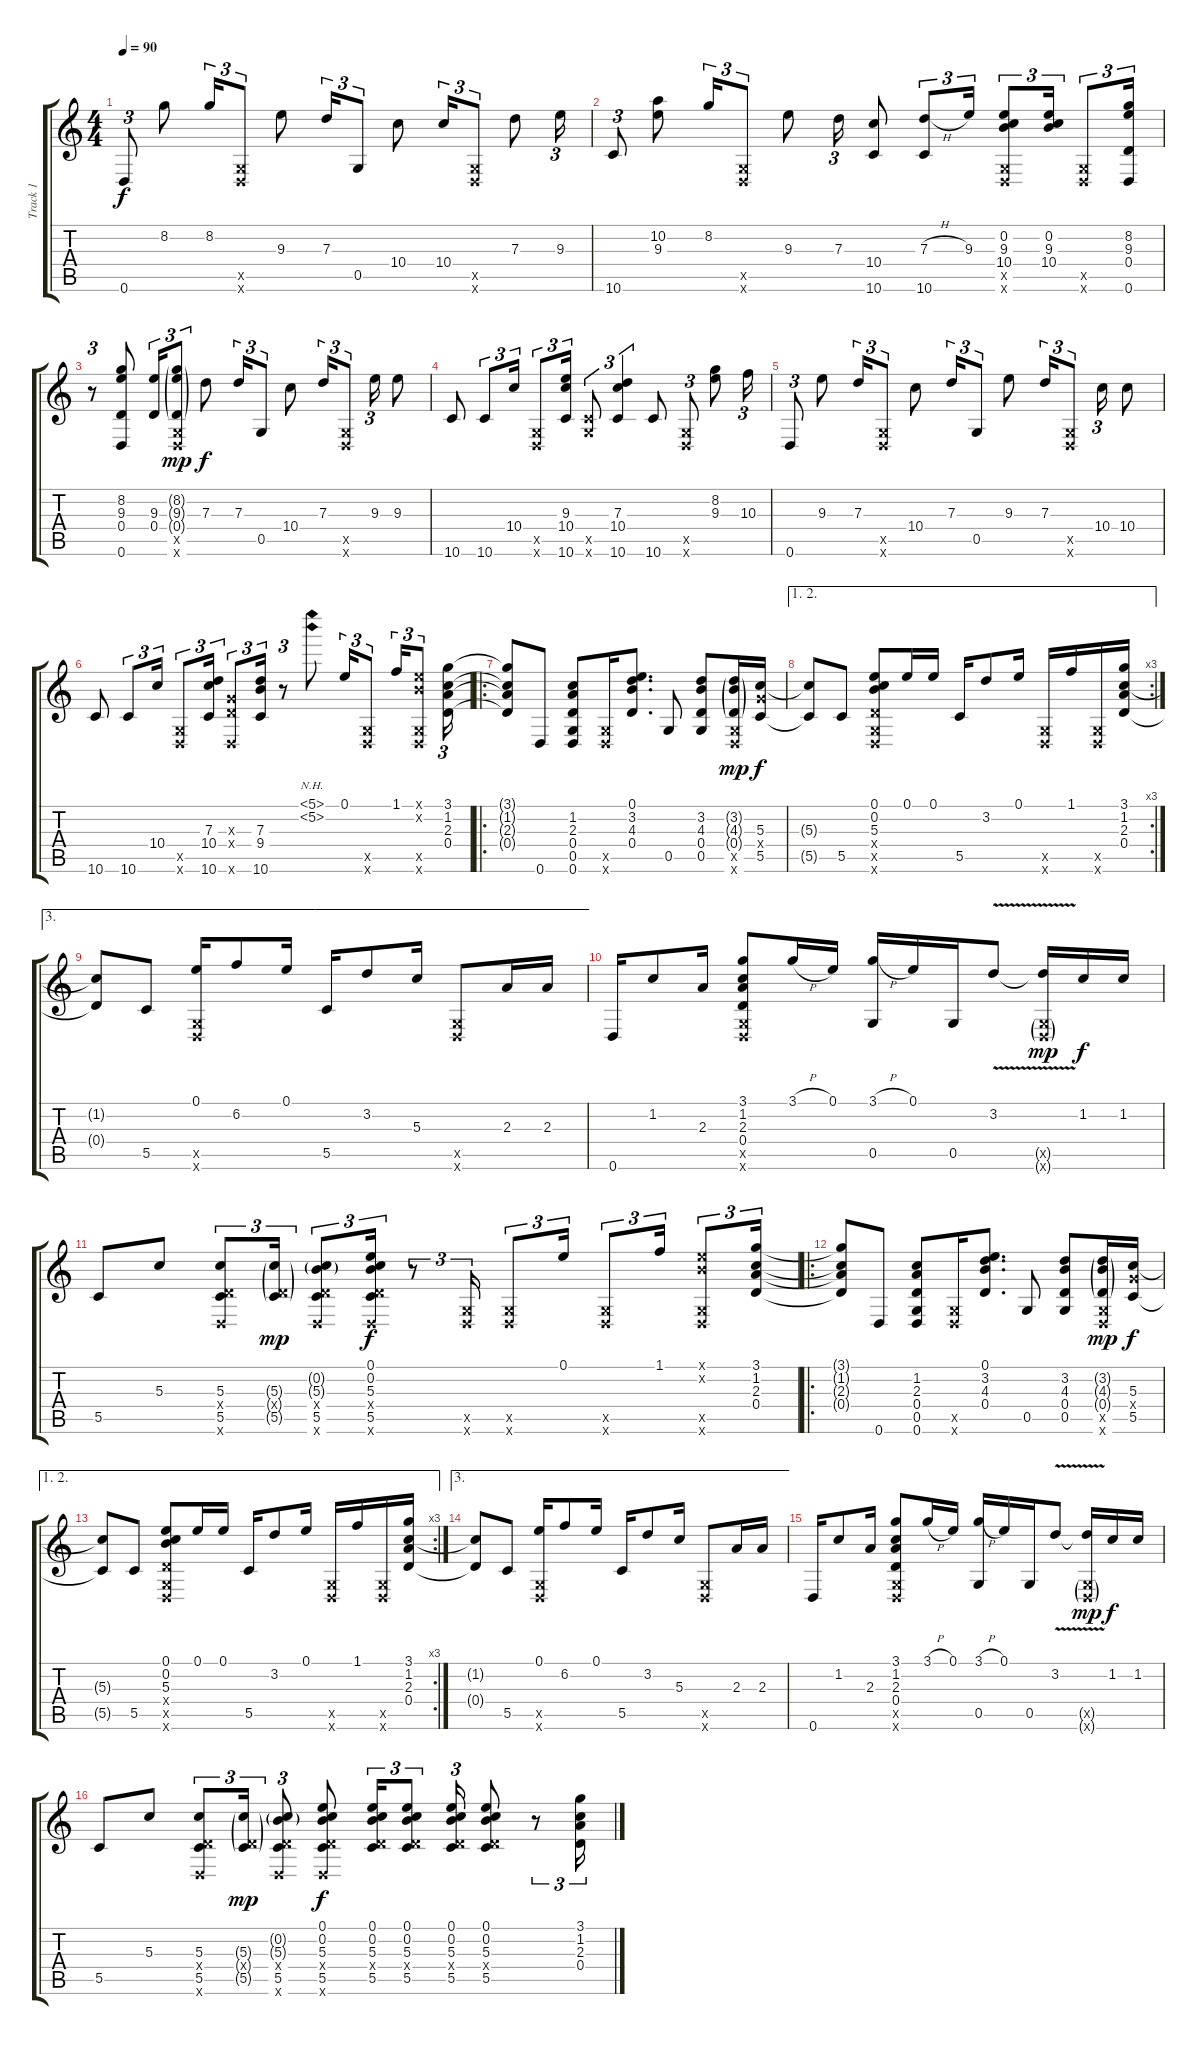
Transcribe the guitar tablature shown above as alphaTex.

\track ("Track 1" "Track 1") {instrument acousticguitarsteel}
\staff {score tabs}
\tuning (E4 B3 G3 D3 G2 D2) {hide}
\ts (4 4)
\tempo 90
\clef g2
\ks c
0.6.8{tu (3 2) dy f} 8.2.8 8.2.16{tu (3 2)} (0.5{x} 0.6{x}).8{tu (3 2)} 9.3.8 7.3.16{tu (3 2)} 0.5.8{tu (3 2)} 10.4.8 10.4.16{tu (3 2)} (0.5{x} 0.6{x}).8{tu (3 2)} 7.3.8 9.3.16{tu (3 2)} |
10.6.8{tu (3 2)} (10.2 9.3).8 8.2.16{tu (3 2)} (0.5{x} 0.6{x}).8{tu (3 2)} 9.3.8 7.3.16{tu (3 2)} (10.4 10.6).8 (7.3{h} 10.6).8{tu (3 2)} 9.3.16{tu (3 2)} (0.2 9.3 10.4 0.5{x} 0.6{x}).8{tu (3 2)} (0.2 9.3 10.4).16{tu (3 2)} (0.5{x} 0.6{x}).8{tu (3 2)} (8.2 9.3 0.4 0.6).16{tu (3 2)} |
r.8{tu (3 2)} (8.2 9.3 0.4 0.6).8 (9.3 0.4).16{tu (3 2)} (8.2{g} 9.3{g} 0.4{g} 0.5{x} 0.6{x}).8{tu (3 2) dy mp} 7.3.8{dy f} 7.3.16{tu (3 2)} 0.5.8{tu (3 2)} 10.4.8 7.3.16{tu (3 2)} (0.5{x} 0.6{x}).8{tu (3 2)} 9.3.16{tu (3 2)} 9.3.8 |
10.6.8 10.6.8{tu (3 2)} 10.4.16{tu (3 2)} (0.5{x} 0.6{x}).8{tu (3 2)} (9.3 10.4 10.6).16{tu (3 2)} (0.5{x} 10.6{x}).8{tu (3 2)} (7.3 10.4 10.6).4{tu (3 2)} 10.6.8 (0.5{x} 0.6{x}).8{tu (3 2)} (8.2 9.3).8 10.3.16{tu (3 2)} |
0.6.8{tu (3 2)} 9.3.8 7.3.16{tu (3 2)} (0.5{x} 0.6{x}).8{tu (3 2)} 10.4.8 7.3.16{tu (3 2)} 0.5.8{tu (3 2)} 9.3.8 7.3.16{tu (3 2)} (0.5{x} 0.6{x}).8{tu (3 2)} 10.4.16{tu (3 2)} 10.4.8 |
10.6.8 10.6.8{tu (3 2)} 10.4.16{tu (3 2)} (0.5{x} 0.6{x}).8{tu (3 2)} (7.3 10.4 10.6).16{tu (3 2)} (0.3{x} 0.4{x} 0.6{x}).8{tu (3 2)} (7.3 9.4 10.6).16{tu (3 2)} r.8{tu (3 2)} (5.1{nh} 5.2{nh}).8 0.1.16{tu (3 2)} (0.5{x} 0.6{x}).8{tu (3 2)} 1.1.16{tu (3 2)} (0.1{x} 0.2{x} 0.5{x} 0.6{x}).8{tu (3 2)} (3.1 1.2 2.3 0.4).16{tu (3 2)} |
\ro
(3.1{t} 1.2{t} 2.3{t} 0.4{t}).8 0.6.8 (1.2 2.3 0.4 0.5 0.6).8 (0.5{x} 0.6{x}).16 (0.1 3.2 4.3 0.4).8{d} 0.5.8 (3.2 4.3 0.4 0.5).8 (3.2{g} 4.3{g} 0.4{g} 0.5{x} 0.6{x}).16{dy mp} (5.3 5.4{x} 5.5).16{dy f} |
\ae (1 2)
\rc 3
(5.3{t} 5.5{t}).8 5.5.8 (0.1 0.2 5.3 0.4{x} 0.5{x} 0.6{x}).8 0.1.16 0.1.16 5.5.16 3.2.8 0.1.16 (0.5{x} 0.6{x}).16 1.1.16 (0.5{x} 0.6{x}).16 (3.1 1.2 2.3 0.4).16 |
\ae 3
(1.2{t} 0.4{t}).8 5.5.8 (0.1 0.5{x} 0.6{x}).16 6.2.8 0.1.16 5.5.16 3.2.8 5.3.16 (0.5{x} 0.6{x}).8 2.3.16 2.3.16 |
0.6.16 1.2.8 2.3.16 (3.1 1.2 2.3 0.4 0.5{x} 0.6{x}).8 3.1{h}.16 0.1.16 (3.1{h} 0.5).16 0.1.16 0.5.16 3.2{v}.8 (3.2{t} 0.5{g x} 0.6{g x}).16{dy mp} 1.2.16{dy f} 1.2.16 |
5.5.8 5.3.8 (5.3 0.4{x} 5.5 0.6{x}).8{tu (3 2)} (5.3{g} 0.4{g x} 5.5{g}).16{tu (3 2) dy mp} (0.2{g} 5.3{g} 0.4{x} 5.5 0.6{x}).8{tu (3 2)} (0.1 0.2 5.3 0.4{x} 5.5 0.6{x}).16{tu (3 2) dy f} r.8{tu (3 2)} (0.5{x} 0.6{x}).16{tu (3 2)} (0.5{x} 0.6{x}).8{tu (3 2)} 0.1.16{tu (3 2)} (0.5{x} 0.6{x}).8{tu (3 2)} 1.1.16{tu (3 2)} (0.1{x} 0.2{x} 0.5{x} 0.6{x}).8{tu (3 2)} (3.1 1.2 2.3 0.4).16{tu (3 2)} |
\ro
(3.1{t} 1.2{t} 2.3{t} 0.4{t}).8 0.6.8 (1.2 2.3 0.4 0.5 0.6).8 (0.5{x} 0.6{x}).16 (0.1 3.2 4.3 0.4).8{d} 0.5.8 (3.2 4.3 0.4 0.5).8 (3.2{g} 4.3{g} 0.4{g} 0.5{x} 0.6{x}).16{dy mp} (5.3 5.4{x} 5.5).16{dy f} |
\ae (1 2)
\rc 3
(5.3{t} 5.5{t}).8 5.5.8 (0.1 0.2 5.3 0.4{x} 0.5{x} 0.6{x}).8 0.1.16 0.1.16 5.5.16 3.2.8 0.1.16 (0.5{x} 0.6{x}).16 1.1.16 (0.5{x} 0.6{x}).16 (3.1 1.2 2.3 0.4).16 |
\ae 3
(1.2{t} 0.4{t}).8 5.5.8 (0.1 0.5{x} 0.6{x}).16 6.2.8 0.1.16 5.5.16 3.2.8 5.3.16 (0.5{x} 0.6{x}).8 2.3.16 2.3.16 |
0.6.16 1.2.8 2.3.16 (3.1 1.2 2.3 0.4 0.5{x} 0.6{x}).8 3.1{h}.16 0.1.16 (3.1{h} 0.5).16 0.1.16 0.5.16 3.2{v}.8 (3.2{t} 0.5{g x} 0.6{g x}).16{dy mp} 1.2.16{dy f} 1.2.16 |
5.5.8 5.3.8 (5.3 0.4{x} 5.5 0.6{x}).8{tu (3 2)} (5.3{g} 0.4{g x} 5.5{g}).16{tu (3 2) dy mp} (0.2{g} 5.3{g} 0.4{x} 5.5 0.6{x}).8{tu (3 2)} (0.1 0.2 5.3 0.4{x} 5.5 0.6{x}).8{dy f} (0.1 0.2 5.3 0.4{x} 5.5).16{tu (3 2)} (0.1 0.2 5.3 0.4{x} 5.5).8{tu (3 2)} (0.1 0.2 5.3 0.4{x} 5.5).16{tu (3 2)} (0.1 0.2 5.3 0.4{x} 5.5).8 r.8{tu (3 2)} (3.1 1.2 2.3 0.4).16{tu (3 2)}
